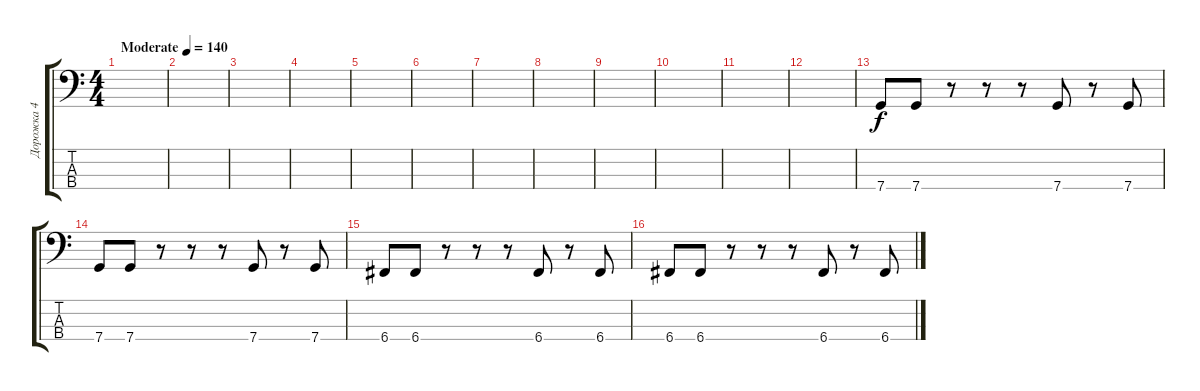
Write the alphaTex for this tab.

\track ("Дорожка 4" "Дорожка 4") {instrument electricbassfinger}
\staff {score tabs}
\tuning (F2 C2 G1 C1) {hide}
\ts (4 4)
\tempo (140 "Moderate")
\clef f4
\ks c
|
|
|
|
|
|
|
|
|
|
|
|
7.4.8 7.4.8 r.8 r.8 r.8 7.4.8 r.8 7.4.8 |
7.4.8 7.4.8 r.8 r.8 r.8 7.4.8 r.8 7.4.8 |
6.4.8 6.4.8 r.8 r.8 r.8 6.4.8 r.8 6.4.8 |
6.4.8 6.4.8 r.8 r.8 r.8 6.4.8 r.8 6.4.8
